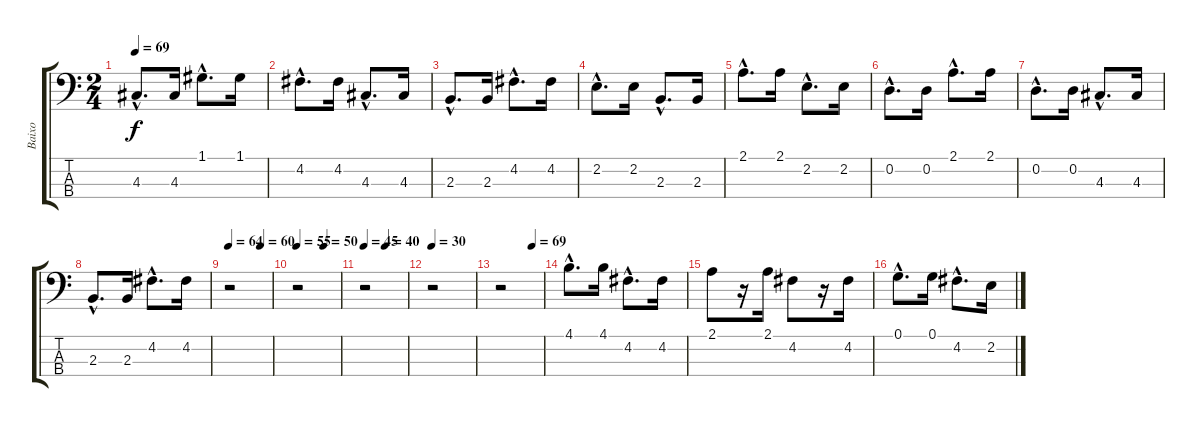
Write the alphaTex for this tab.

\track ("Baixo" "Baixo") {instrument acousticbass}
\staff {score tabs}
\tuning (G2 D2 A1 E1) {hide}
\ts (2 4)
\tempo 69
\clef f4
\ks c
4.3{hac}.8{d dy f} 4.3.16 1.1{hac}.8{d} 1.1.16 |
4.2{hac}.8{d} 4.2.16 4.3{hac}.8{d} 4.3.16 |
2.3{hac}.8{d} 2.3.16 4.2{hac}.8{d} 4.2.16 |
2.2{hac}.8{d} 2.2.16 2.3{hac}.8{d} 2.3.16 |
2.1{hac}.8{d} 2.1.16 2.2{hac}.8{d} 2.2.16 |
0.2{hac}.8{d} 0.2.16 2.1{hac}.8{d} 2.1.16 |
0.2{hac}.8{d} 0.2.16 4.3{hac}.8{d} 4.3.16 |
2.3{hac}.8{d} 2.3.16 4.2{hac}.8{d} 4.2.16 |
\tempo 64
\tempo (60 0.75)
r.2 |
\tempo 55
\tempo (50 0.625)
r.2 |
\tempo 45
\tempo (40 0.5)
r.2 |
\tempo 30
r.2 |
\tempo (69 0.75)
r.2 |
4.1{hac}.8{d} 4.1.16 4.2{hac}.8{d} 4.2.16 |
2.1.8 r.16 2.1.16 4.2.8 r.16 4.2.16 |
0.1{hac}.8{d} 0.1.16 4.2{hac}.8{d} 2.2.16
